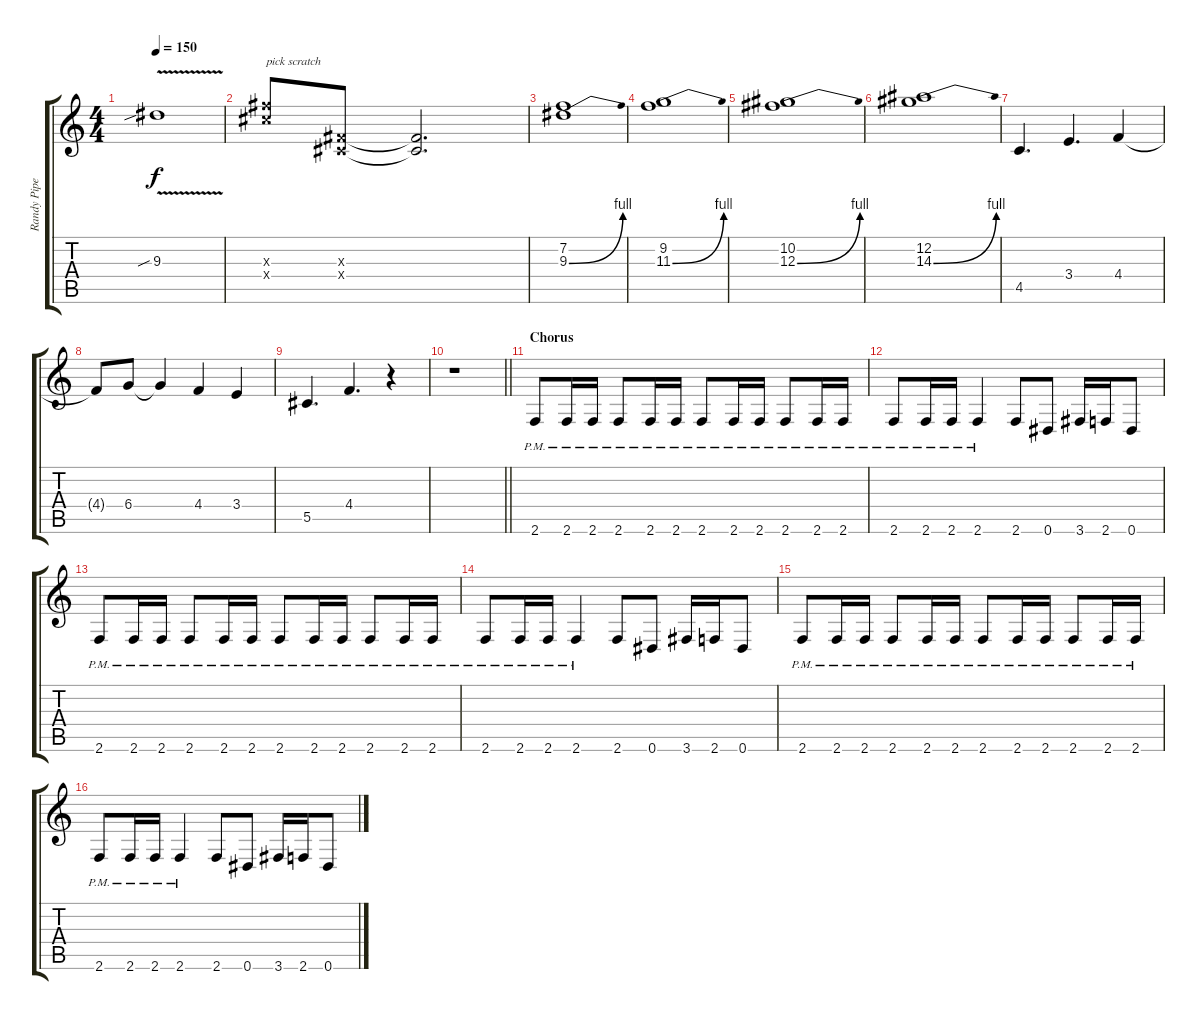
\track ("Randy Piper (rythm / solo)" "Randy Pipe") {instrument distortionguitar}
\staff {score tabs}
\tuning (Eb4 Bb3 Gb3 Db3 Ab2 Eb2) {hide}
\ts (4 4)
\tempo 150
\clef g2
\ks c
9.3{v sib}.1{dy f} |
(12.3{x} 12.4{x}).8{txt "pick scratch"} (0.3{x} 0.4{x}).8 (0.3{t} 0.4{t}).2{d} |
(7.2 9.3{be (bend 0 0 60 4)}).1 |
(9.2 11.3{be (bend 0 0 60 4)}).1 |
(10.2 12.3{be (bend 0 0 60 4)}).1 |
(12.2 14.3{be (bend 0 0 60 4)}).1 |
4.5.4{d} 3.4.4{d} 4.4.4 |
4.4{t}.8 6.4.8 6.4{t}.4 4.4.4 3.4.4 |
5.5.4{d} 4.4.4{d} r.4 |
\barLineRight lightlight
r.1 |
\section ("" "Chorus")
2.6{pm}.8 2.6{pm}.16 2.6{pm}.16 2.6{pm}.8 2.6{pm}.16 2.6{pm}.16 2.6{pm}.8 2.6{pm}.16 2.6{pm}.16 2.6{pm}.8 2.6{pm}.16 2.6{pm}.16 |
2.6{pm}.8 2.6{pm}.16 2.6{pm}.16 2.6{pm}.4 2.6.8 0.6.8 3.6.16 2.6.16 0.6.8 |
2.6{pm}.8 2.6{pm}.16 2.6{pm}.16 2.6{pm}.8 2.6{pm}.16 2.6{pm}.16 2.6{pm}.8 2.6{pm}.16 2.6{pm}.16 2.6{pm}.8 2.6{pm}.16 2.6{pm}.16 |
2.6{pm}.8 2.6{pm}.16 2.6{pm}.16 2.6{pm}.4 2.6.8 0.6.8 3.6.16 2.6.16 0.6.8 |
2.6{pm}.8 2.6{pm}.16 2.6{pm}.16 2.6{pm}.8 2.6{pm}.16 2.6{pm}.16 2.6{pm}.8 2.6{pm}.16 2.6{pm}.16 2.6{pm}.8 2.6{pm}.16 2.6{pm}.16 |
2.6{pm}.8 2.6{pm}.16 2.6{pm}.16 2.6{pm}.4 2.6.8 0.6.8 3.6.16 2.6.16 0.6.8
